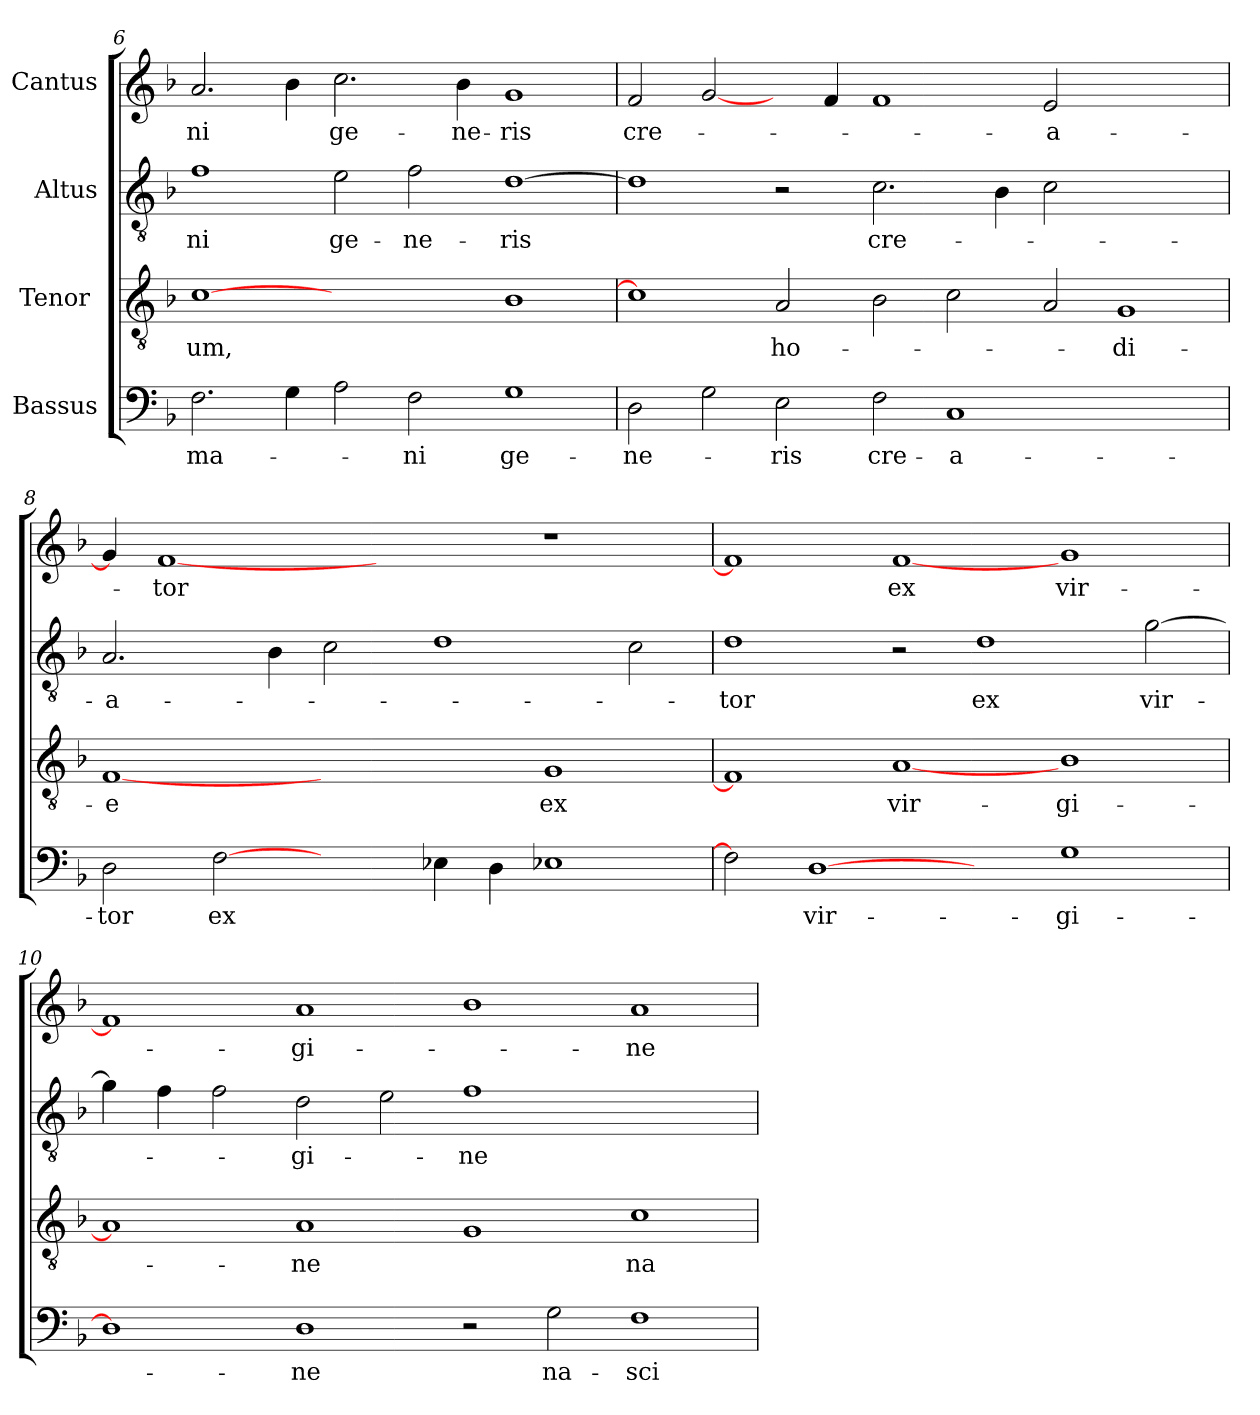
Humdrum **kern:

**kern	**text	**kern	**text	**kern	**text	**kern	**text
*part4	*part4	*part3	*part3	*part2	*part2	*part1	*part1
*staff4	*staff4	*staff3	*staff3	*staff2	*staff2	*staff1	*staff1
*I"Bassus	*	*I"Tenor 	*	*I"Altus	*	*I"Cantus	*
*clefF4	*	*clefGv2	*	*clefGv2	*	*clefG2	*
*k[b-]	*	*k[b-]	*	*k[b-]	*	*k[b-]	*
*F:	*	*F:	*	*F:	*	*F:	*
=6	=6	=6	=6	=6	=6	=6	=6
2.F\	-ma-	[1c\	-um,	1f\	-ni	2.a/	-ni
4G\	.	.	.	.	.	4b-\	.
2A\	.	1ryy	.	2e\	ge-	2.cc\	ge-
2F\	-ni	.	.	2f\	-ne-	.	.
.	.	.	.	.	.	4b-\	-ne-
1G\	ge-	1B-\	.	[1d\	-ris	1g/	-ris
=7	=7	=7	=7	=7	=7	=7	=7
2D\	-ne-	1c\]	.	1d\]	.	2f/	cre-
2G\	.	.	.	.	.	[2g/	.
2E\	-ris	2A/	ho-	2r	.	4ryy	.
.	.	.	.	.	.	4f/	.
2F\	cre-	2B-\	.	2.c\	cre-	1f/	.
1C/	-a-	2c\	.	.	.	.	.
.	.	.	.	4B-\	.	.	.
.	.	2A/	.	2c\	.	2e/	-a-
1ryy	.	1G/	-di-	1ryy	.	1ryy	.
!!LO:LB:g=z
=8	=8	=8	=8	=8	=8	=8	=8
2D\	-tor	[1F/	-e	2.A/	-a-	4g/]	.
.	.	.	.	.	.	[1f/	-tor
[2F\	ex	.	.	.	.	.	.
.	.	.	.	4B-\	.	.	.
2ryy	.	1ryy	.	2c\	.	.	.
.	.	.	.	.	.	2.ryy	.
4E-X\	.	.	.	1d\	.	.	.
4D\	.	.	.	.	.	.	.
1E-X\	.	1G/	ex	.	.	1r	.
.	.	.	.	2c\	.	.	.
=9	=9	=9	=9	=9	=9	=9	=9
2F\]	.	1F/]	.	1d\	-tor	1f/]	.
[1D\	vir-	.	.	.	.	.	.
.	.	[1A/	vir-	2r	.	[1f/	ex
2ryy	.	.	.	1d\	ex	.	.
1G\	-gi-	1B-\	-gi-	.	.	1g/	vir-
.	.	.	.	[2g\	vir-	.	.
=10	=10	=10	=10	=10	=10	=10	=10
1D\]	.	1A/]	.	4g\]	.	1f/]	.
.	.	.	.	4f\	.	.	.
.	.	.	.	2f\	.	.	.
1D\	-ne	1A/	-ne	2d\	-gi-	1a/	-gi-
.	.	.	.	2e\	.	.	.
2r	.	1G/	.	1f\	-ne	1b-\	.
2G\	na-	.	.	.	.	.	.
1F\	-sci	1c\	na-	1ryy	.	1a/	-ne
=	=	=	=	=	=	=	=
*-	*-	*-	*-	*-	*-	*-	*-
